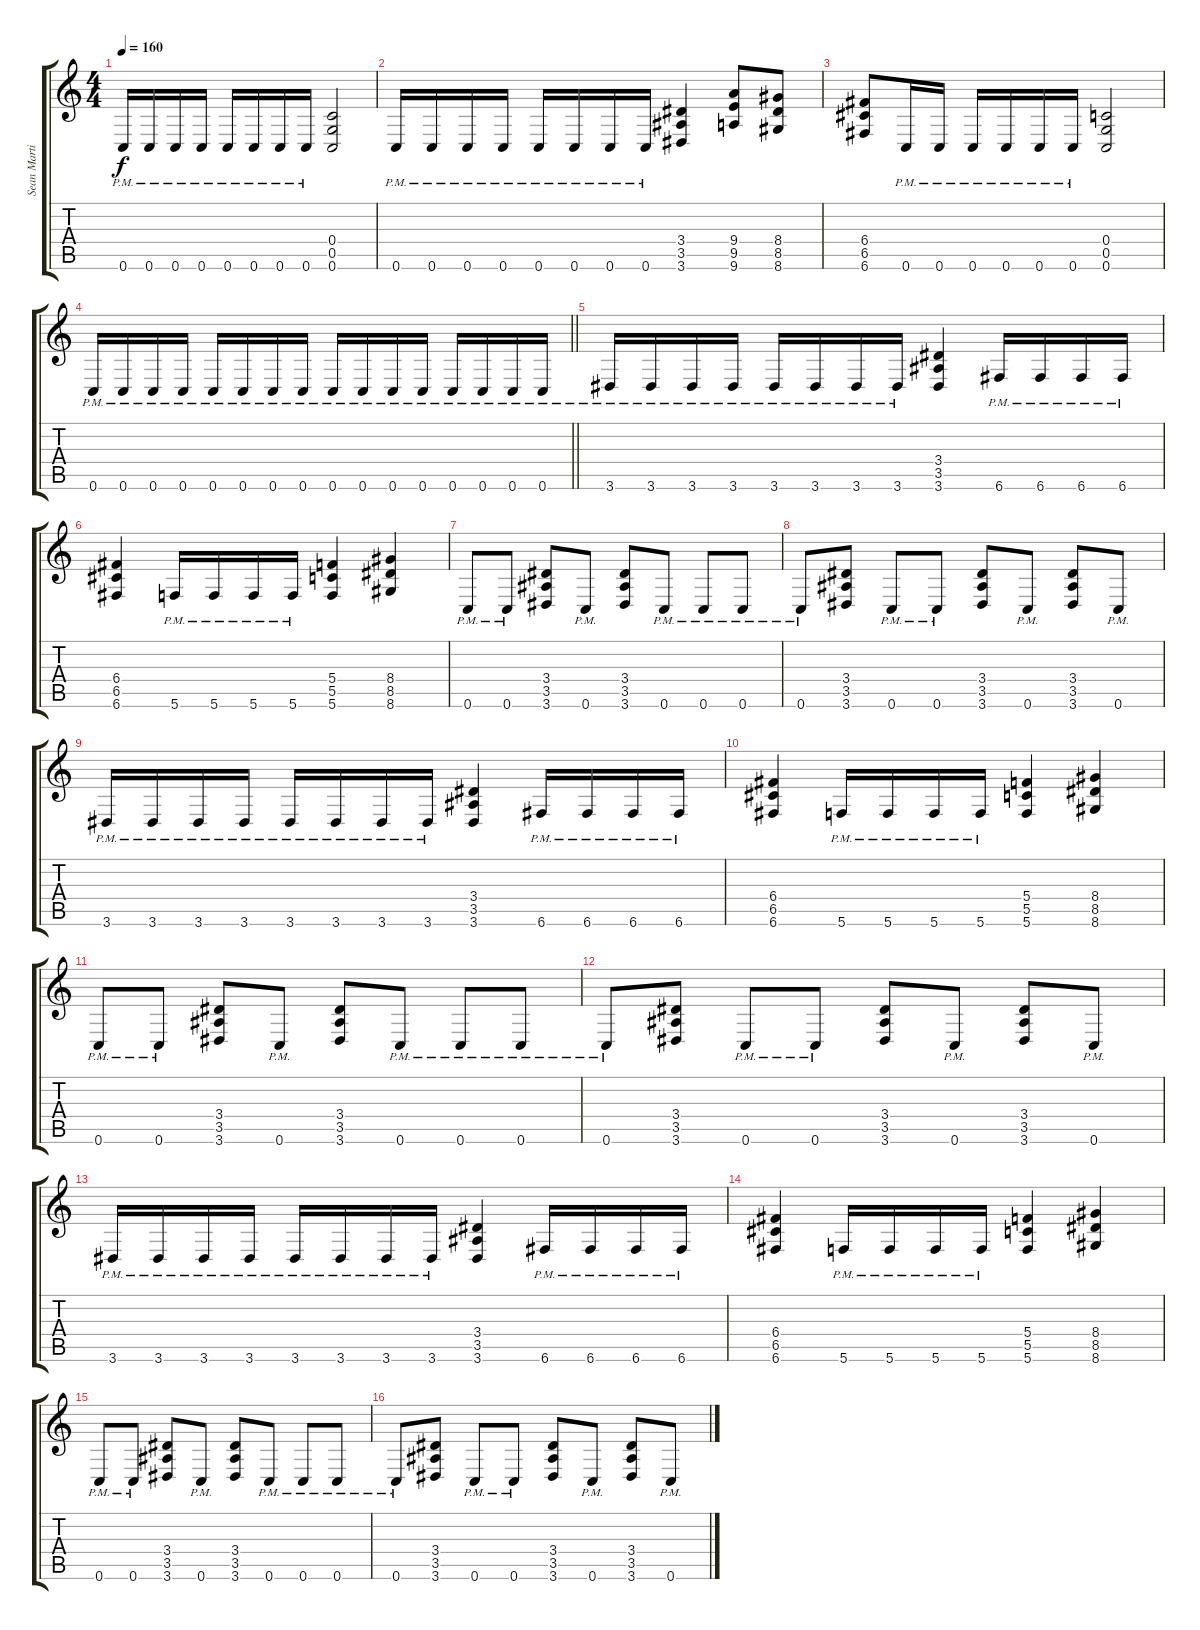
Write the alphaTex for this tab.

\track ("Sean Martin" "Sean Marti") {instrument distortionguitar}
\staff {score tabs}
\tuning (D4 A3 F3 C3 G2 C2) {hide}
\ts (4 4)
\tempo 160
\clef g2
\ks c
0.6{pm}.16{dy f} 0.6{pm}.16 0.6{pm}.16 0.6{pm}.16 0.6{pm}.16 0.6{pm}.16 0.6{pm}.16 0.6{pm}.16 (0.4 0.5 0.6).2 |
0.6{pm}.16 0.6{pm}.16 0.6{pm}.16 0.6{pm}.16 0.6{pm}.16 0.6{pm}.16 0.6{pm}.16 0.6{pm}.16 (3.4 3.5 3.6).4 (9.4 9.5 9.6).8 (8.4 8.5 8.6).8 |
(6.4 6.5 6.6).8 0.6{pm}.16 0.6{pm}.16 0.6{pm}.16 0.6{pm}.16 0.6{pm}.16 0.6{pm}.16 (0.4 0.5 0.6).2 |
\barLineRight lightlight
0.6{pm}.16 0.6{pm}.16 0.6{pm}.16 0.6{pm}.16 0.6{pm}.16 0.6{pm}.16 0.6{pm}.16 0.6{pm}.16 0.6{pm}.16 0.6{pm}.16 0.6{pm}.16 0.6{pm}.16 0.6{pm}.16 0.6{pm}.16 0.6{pm}.16 0.6{pm}.16 |
\section ("" "")
3.6{pm}.16 3.6{pm}.16 3.6{pm}.16 3.6{pm}.16 3.6{pm}.16 3.6{pm}.16 3.6{pm}.16 3.6{pm}.16 (3.4 3.5 3.6).4 6.6{pm}.16 6.6{pm}.16 6.6{pm}.16 6.6{pm}.16 |
(6.4 6.5 6.6).4 5.6{pm}.16 5.6{pm}.16 5.6{pm}.16 5.6{pm}.16 (5.4 5.5 5.6).4 (8.4 8.5 8.6).4 |
0.6{pm}.8 0.6{pm}.8 (3.4 3.5 3.6).8 0.6{pm}.8 (3.4 3.5 3.6).8 0.6{pm}.8 0.6{pm}.8 0.6{pm}.8 |
0.6{pm}.8 (3.4 3.5 3.6).8 0.6{pm}.8 0.6{pm}.8 (3.4 3.5 3.6).8 0.6{pm}.8 (3.4 3.5 3.6).8 0.6{pm}.8 |
3.6{pm}.16 3.6{pm}.16 3.6{pm}.16 3.6{pm}.16 3.6{pm}.16 3.6{pm}.16 3.6{pm}.16 3.6{pm}.16 (3.4 3.5 3.6).4 6.6{pm}.16 6.6{pm}.16 6.6{pm}.16 6.6{pm}.16 |
(6.4 6.5 6.6).4 5.6{pm}.16 5.6{pm}.16 5.6{pm}.16 5.6{pm}.16 (5.4 5.5 5.6).4 (8.4 8.5 8.6).4 |
0.6{pm}.8 0.6{pm}.8 (3.4 3.5 3.6).8 0.6{pm}.8 (3.4 3.5 3.6).8 0.6{pm}.8 0.6{pm}.8 0.6{pm}.8 |
0.6{pm}.8 (3.4 3.5 3.6).8 0.6{pm}.8 0.6{pm}.8 (3.4 3.5 3.6).8 0.6{pm}.8 (3.4 3.5 3.6).8 0.6{pm}.8 |
3.6{pm}.16 3.6{pm}.16 3.6{pm}.16 3.6{pm}.16 3.6{pm}.16 3.6{pm}.16 3.6{pm}.16 3.6{pm}.16 (3.4 3.5 3.6).4 6.6{pm}.16 6.6{pm}.16 6.6{pm}.16 6.6{pm}.16 |
(6.4 6.5 6.6).4 5.6{pm}.16 5.6{pm}.16 5.6{pm}.16 5.6{pm}.16 (5.4 5.5 5.6).4 (8.4 8.5 8.6).4 |
0.6{pm}.8 0.6{pm}.8 (3.4 3.5 3.6).8 0.6{pm}.8 (3.4 3.5 3.6).8 0.6{pm}.8 0.6{pm}.8 0.6{pm}.8 |
0.6{pm}.8 (3.4 3.5 3.6).8 0.6{pm}.8 0.6{pm}.8 (3.4 3.5 3.6).8 0.6{pm}.8 (3.4 3.5 3.6).8 0.6{pm}.8
